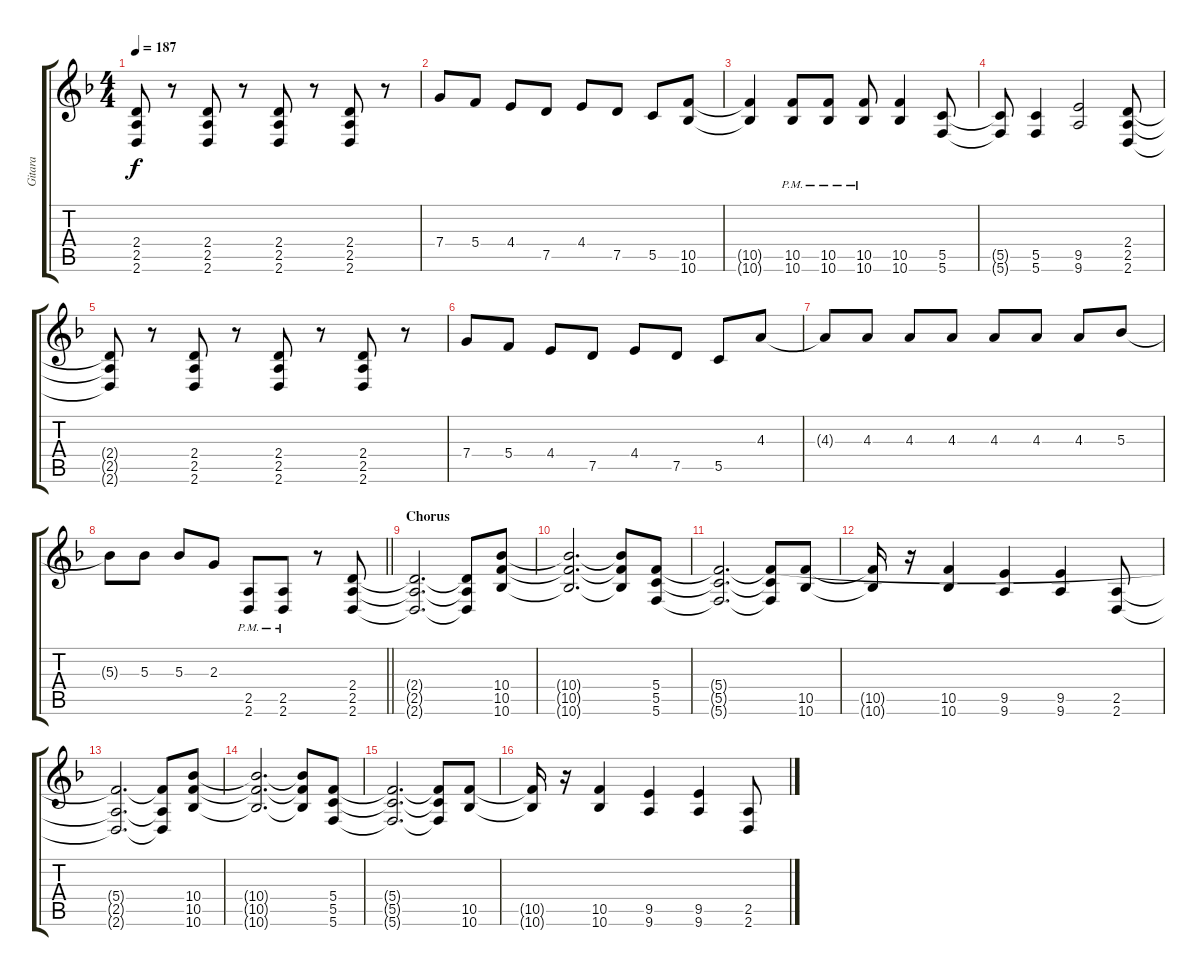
\track ("Gitara" "Gitara") {instrument distortionguitar}
\staff {score tabs}
\tuning (D4 A3 F3 C3 G2 C2) {hide}
\ts (4 4)
\tempo 187
\clef g2
\ks dminor
(2.4{t} 2.5{t} 2.6{t}).8{dy f} r.8 (2.4 2.5 2.6).8 r.8 (2.4 2.5 2.6).8 r.8 (2.4 2.5 2.6).8 r.8 |
7.4.8 5.4.8 4.4.8 7.5.8 4.4.8 7.5.8 5.5.8 (10.5 10.6).8 |
(10.5{t} 10.6{t}).4 (10.5{pm} 10.6{pm}).8 (10.5{pm} 10.6{pm}).8 (10.5{pm} 10.6{pm}).8 (10.5 10.6).4 (5.5 5.6).8 |
(5.5{t} 5.6{t}).8 (5.5 5.6).4 (9.5 9.6).2 (2.4 2.5 2.6).8 |
(2.4{t} 2.5{t} 2.6{t}).8 r.8 (2.4 2.5 2.6).8 r.8 (2.4 2.5 2.6).8 r.8 (2.4 2.5 2.6).8 r.8 |
7.4.8 5.4.8 4.4.8 7.5.8 4.4.8 7.5.8 5.5.8 4.3.8 |
4.3{t}.8 4.3.8 4.3.8 4.3.8 4.3.8 4.3.8 4.3.8 5.3.8 |
\barLineRight lightlight
5.3{t}.8 5.3.8 5.3.8 2.3.8 (2.5{pm} 2.6{pm}).8 (2.5{pm} 2.6{pm}).8 r.8 (2.4 2.5 2.6).8 |
\section ("" "Chorus")
(2.4{t} 2.5{t} 2.6{t}).2{d} (2.4{t} 2.5{t} 2.6{t}).8 (10.4 10.5 10.6).8 |
(10.4{t} 10.5{t} 10.6{t}).2{d} (10.4{t} 10.5{t} 10.6{t}).8 (5.4 5.5 5.6).8 |
(5.4{t} 5.5{t} 5.6{t}).2{d} (5.4{t} 5.5{t} 5.6{t}).8 (10.5 10.6).8 |
(10.5{t} 10.6{t}).16 r.16 (10.5 10.6).4 (9.5 9.6).4 (9.5 9.6).4 (2.5 2.6).8 |
(5.4{t} 2.5{t} 2.6{t}).2{d} (5.4{t} 2.5{t} 2.6{t}).8 (10.4 10.5 10.6).8 |
(10.4{t} 10.5{t} 10.6{t}).2{d} (10.4{t} 10.5{t} 10.6{t}).8 (5.4 5.5 5.6).8 |
(5.4{t} 5.5{t} 5.6{t}).2{d} (5.4{t} 5.5{t} 5.6{t}).8 (10.5 10.6).8 |
(10.5{t} 10.6{t}).16 r.16 (10.5 10.6).4 (9.5 9.6).4 (9.5 9.6).4 (2.5 2.6).8
